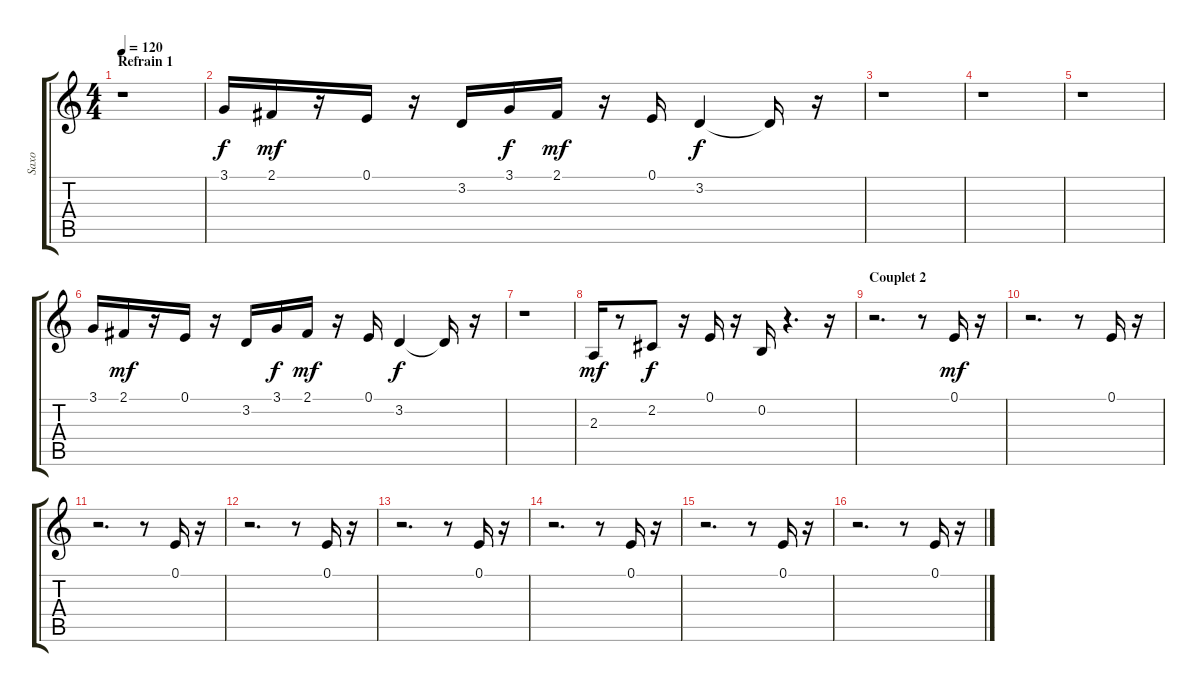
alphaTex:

\track ("Saxo" "Saxo") {instrument tenorsax}
\staff {score tabs}
\tuning (E4 B3 G3 D3 A2 E2) {hide}
\ts (4 4)
\section ("" "Refrain 1")
\tempo 120
\clef g2
\ks c
r.1{dy f} |
3.1.16 2.1.16{dy mf} r.16 0.1.16 r.16 3.2.16 3.1.16{dy f} 2.1.16{dy mf} r.16 0.1.16 3.2.4{dy f} 3.2{t}.16 r.16 |
r.1 |
r.1 |
r.1 |
3.1.16 2.1.16{dy mf} r.16 0.1.16 r.16 3.2.16 3.1.16{dy f} 2.1.16{dy mf} r.16 0.1.16 3.2.4{dy f} 3.2{t}.16 r.16 |
r.1 |
2.3.16{dy mf} r.8 2.2.8{dy f} r.16 0.1.16 r.16 0.2.16 r.4{d} r.16 |
\section ("" "Couplet 2")
r.2{d} r.8 0.1.16{dy mf} r.16 |
r.2{d} r.8 0.1.16 r.16 |
r.2{d} r.8 0.1.16 r.16 |
r.2{d} r.8 0.1.16 r.16 |
r.2{d} r.8 0.1.16 r.16 |
r.2{d} r.8 0.1.16 r.16 |
r.2{d} r.8 0.1.16 r.16 |
r.2{d} r.8 0.1.16 r.16
